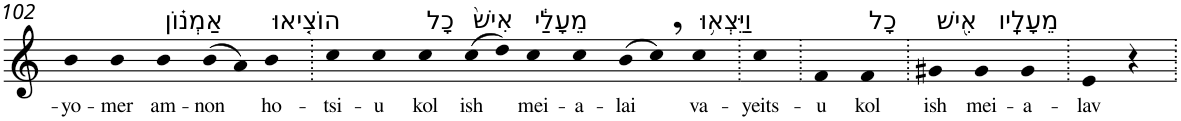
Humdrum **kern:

**kern	**text
*part1	*part1
*staff1	*staff1
*I"Piano	*
*I'Pno	*
!!LO:PB:g=z
*clefG2	*
*k[]	*
=102	=102
!	!LO:LY:b
4b	-yo-
!	!LO:LY:b
4b	-mer
!LO:TX:a:t=אַמְנ֗וֹן	!
!	!LO:LY:b
4b	am-
!	!LO:LY:b
(>8b	-non
8a)	.
!LO:TX:a:t=הוֹצִ֤יאוּ	!
!	!LO:LY:b
4b	ho-
=103.	=103.
!	!LO:LY:b
4cc	-tsi-
!	!LO:LY:b
4cc	-u
!LO:TX:a:t=כָל	!
!	!LO:LY:b
4cc	kol
!LO:TX:a:t=אִישׁ֙	!
!	!LO:LY:b
(>8cc	ish
8dd)	.
!LO:TX:a:t=מֵעָלַ֔י	!
!	!LO:LY:b
4cc	mei-
!	!LO:LY:b
4cc	-a-
!	!LO:LY:b
(>8b	-lai
8cc,)	.
!LO:TX:a:t=וַיֵּצְא֥וּ	!
!	!LO:LY:b
4cc	va-
=104.	=104.
!	!LO:LY:b
4cc	-yeits-
=105.	=105.
!	!LO:LY:b
4f	-u
!LO:TX:a:t=כָל	!
!	!LO:LY:b
4f	kol
=106.	=106.
!LO:TX:a:t=אִ֖ישׁ	!
!	!LO:LY:b
4g#X	ish
!LO:TX:a:t=מֵעָלָֽיו	!
!	!LO:LY:b
4g#	mei-
!	!LO:LY:b
4g#	-a-
=107.	=107.
!	!LO:LY:b
4e	-lav
4r	.
=.	=.
*-	*-
